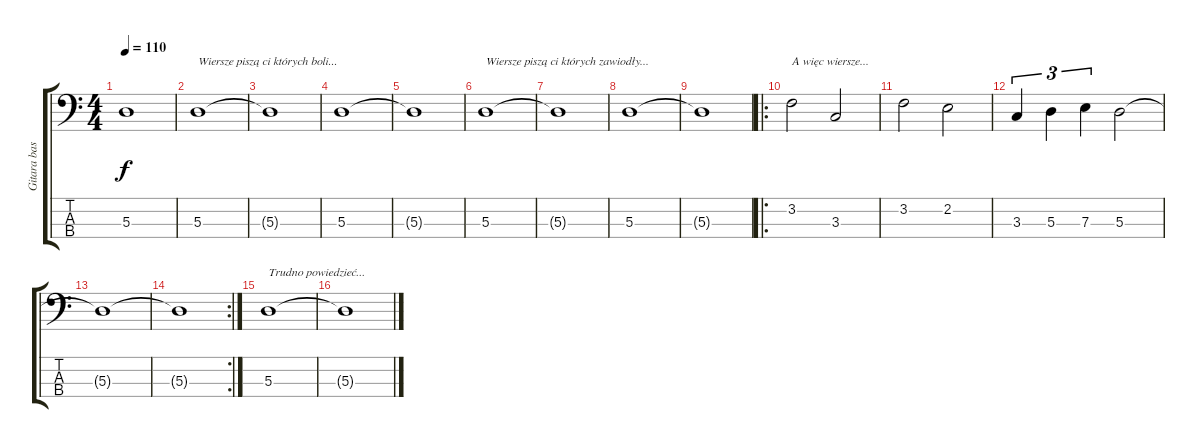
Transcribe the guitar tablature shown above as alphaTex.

\track ("Gitara basowa (Andrzej Stagraczyński)" "Gitara bas") {instrument acousticguitarnylon}
\staff {score tabs}
\tuning (G2 D2 A1 E1) {hide}
\ts (4 4)
\tempo 110
\clef f4
\ks c
5.3{t}.1{dy f} |
5.3.1{txt "Wiersze piszą ci których boli..."} |
5.3{t}.1 |
5.3.1 |
5.3{t}.1 |
5.3.1{txt "Wiersze piszą ci których zawiodły..."} |
5.3{t}.1 |
5.3.1 |
5.3{t}.1 |
\ro
3.2.2{txt "A więc wiersze..."} 3.3.2 |
3.2.2 2.2.2 |
3.3.4{tu (3 2)} 5.3.4{tu (3 2)} 7.3.4{tu (3 2)} 5.3.2 |
5.3{t}.1 |
\rc 2
5.3{t}.1 |
5.3.1{txt "Trudno powiedzieć..."} |
5.3{t}.1
